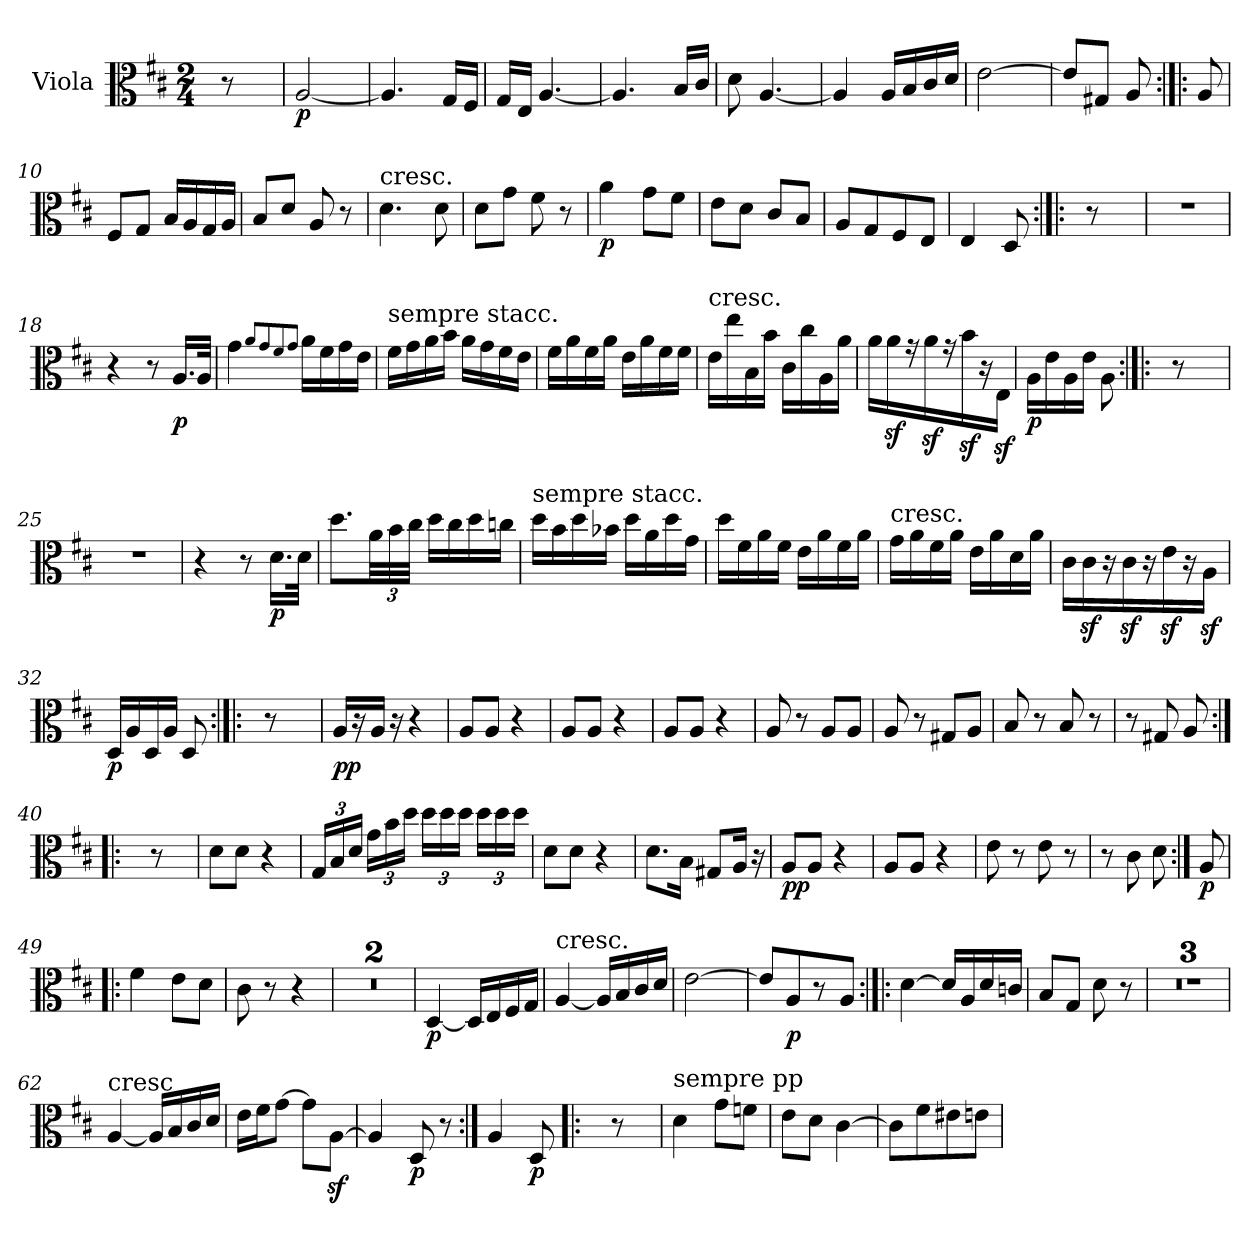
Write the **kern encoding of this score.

**kern	**dynam
*part1	*part1
*staff1	*staff1
*I"Viola	*
*I'Vla	*
*clefC3	*
*k[f#c#]	*
*D:	*
*M2/4	*
*MM55	*
=	=
8r	.
=2	=2
!	!LO:DY:b
[2A/	p
=3	=3
4.A/]	.
16G/LL	.
16F#/JJ	.
=4	=4
16G/LL	.
16E/JJ	.
[4.A/	.
=5	=5
4.A/]	.
16B/LL	.
16c#/JJ	.
=6	=6
8d\	.
[4.A/	.
=7	=7
4A/]	.
16A/LL	.
16B/	.
16c#/	.
16d/JJ	.
=8	=8
[2e\	.
=9	=9
8e/L]	.
8G#X/J	.
8A/	.
=9X1:|!|:	=9X1:|!|:
8A/	.
!!LO:LB:g=z
=10	=10
8F#/L	.
8G/J	.
16B/LL	.
16A/	.
16G/	.
16A/JJ	.
=11	=11
8B/L	.
8d/J	.
8A/	.
8r	.
=12	=12
!LO:TX:a:t=cresc.	!
4.d\	.
8d\	.
=13	=13
8d\L	.
8g\J	.
8f#\	.
8r	.
=14	=14
!	!LO:DY:b
4a\	p
8g\L	.
8f#\J	.
=15	=15
8e\L	.
8d\J	.
8c#/L	.
8B/J	.
=16	=16
8A/L	.
8G/	.
8F#/	.
8E/J	.
=17	=17
4E/	.
8D/	.
=17X2:|!|:	=17X2:|!|:
8r	.
=17X3	=17X3
2r	.
!!LO:LB:g=z
=18	=18
4r	.
8r	.
!	!LO:DY:b
16.A/LL	p
32A/JJk	.
=19	=19
4g\	.
8qa/L	.
8qg/	.
8qf#/	.
8qg/J	.
16a\LL	.
16f#\	.
16g\	.
16e\JJ	.
=20	=20
!LO:TX:a:t=sempre stacc.	!
16f#\LL	.
16g\	.
16a\	.
16b\JJ	.
16a\LL	.
16g\	.
16f#\	.
16e\JJ	.
=21	=21
16f#\LL	.
16a\	.
16f#\	.
16a\JJ	.
16e\LL	.
16a\	.
16f#\	.
16f#\JJ	.
=22	=22
!LO:TX:a:t=cresc.	!
16e\LL	.
16ee\	.
16B\	.
16b\JJ	.
16c#\LL	.
16cc#\	.
16A\	.
16a\JJ	.
=23	=23
16a\LL	.
16az<\J	.
16r	.
16az<\k	.
16r	.
16bz<\k	.
16r	.
16Ez<\Jk	.
!!LO:LB:g=z
=24	=24
!	!LO:DY:b
16A\LL	p
16e\	.
16A\	.
16e\JJ	.
8A\	.
=24X4:|!|:	=24X4:|!|:
8r	.
=25	=25
2r	.
=26	=26
4r	.
8r	.
!	!LO:DY:b
16.d\LL	p
32d\JJk	.
=27	=27
8.dd\L	.
*Xbrackettup	*
48a\LL	.
48b\	.
48cc#\JJJ	.
16dd\LL	.
16cc#\	.
16dd\	.
16ccn\JJ	.
=28	=28
!LO:TX:a:t=sempre stacc.	!
16dd\LL	.
16b\	.
16dd\	.
16b-X\JJ	.
16dd\LL	.
16a\	.
16dd\	.
16g\JJ	.
=29	=29
16dd\LL	.
16f#\	.
16a\	.
16f#\JJ	.
16e\LL	.
16a\	.
16f#\	.
16a\JJ	.
!!LO:LB:g=z
=30	=30
!LO:TX:a:t=cresc.	!
16g\LL	.
16a\	.
16f#\	.
16a\JJ	.
16e\LL	.
16a\	.
16d\	.
16a\JJ	.
=31	=31
16c#\LL	.
16c#z<\J	.
16r	.
16c#z<\k	.
16r	.
16ez<\k	.
16r	.
16Az<\Jk	.
=32	=32
!	!LO:DY:b
16D/LL	p
16A/	.
16D/	.
16A/JJ	.
8D/	.
=32X5:|!|:	=32X5:|!|:
8r	.
=33	=33
!	!LO:DY:b
16A/KL	pp
16r	.
16A/Jk	.
16r	.
4r	.
=34	=34
8A/L	.
8A/J	.
4r	.
=35	=35
8A/L	.
8A/J	.
4r	.
=36	=36
8A/L	.
8A/J	.
4r	.
!!LO:LB:g=z
=37	=37
8A/	.
8r	.
8A/L	.
8A/J	.
=38	=38
8A/	.
8r	.
8G#X/L	.
8A/J	.
=39	=39
8B/	.
8r	.
8B/	.
8r	.
=40	=40
8r	.
8G#X/	.
8A/	.
=40X6:|!|:	=40X6:|!|:
8r	.
=41	=41
8d\L	.
8d\J	.
4r	.
=42	=42
24G/LL	.
24B/	.
24d/JJ	.
24g\LL	.
24b\	.
24dd\JJ	.
24dd\LL	.
24dd\	.
24dd\JJ	.
24dd\LL	.
24dd\	.
24dd\JJ	.
=43	=43
8d\L	.
8d\J	.
4r	.
!!LO:LB:g=z
=44	=44
8.d\L	.
16B\Jk	.
8G#X/L	.
16A/Jk	.
16r	.
=45	=45
!	!LO:DY:b
8A/L	pp
8A/J	.
4r	.
=46	=46
8A/L	.
8A/J	.
4r	.
=47	=47
8e\	.
8r	.
8e\	.
8r	.
=48	=48
8r	.
8c#\	.
8d\	.
=48X7:|!	=48X7:|!
!	!LO:DY:b
8A/	p
=49!|:	=49!|:
4f#\	.
8e\L	.
8d\J	.
=50	=50
8c#\	.
8r	.
4r	.
=51	=51
2r	.
=52	=52
2r	.
!!LO:LB:g=z
=53	=53
!	!LO:DY:b
[4D/	p
16D/LL]	.
16E/	.
16F#/	.
16G/JJ	.
=54	=54
!LO:TX:a:t=cresc.	!
[4A/	.
16A/LL]	.
16B/	.
16c#/	.
16d/JJ	.
=55	=55
[2e\	.
=56	=56
8e/L]	.
!	!LO:DY:b
8A/	p
8r	.
8A/J	.
=57:|!|:	=57:|!|:
[4d\	.
16d/LL]	.
16A/	.
16d/	.
16cn/JJ	.
=58	=58
8B/L	.
8G/J	.
8d\	.
8r	.
=59	=59
2r	.
=60	=60
2r	.
=61	=61
2r	.
=62	=62
!LO:TX:a:t=cresc	!
[4A/	.
16A/LL]	.
16B/	.
16c#/	.
16d/JJ	.
!!LO:LB:g=z
=63	=63
16e\LL	.
16f#\J	.
[8g\J	.
8g\L]	.
[8Az<\J	.
=64	=64
4A/]	.
!	!LO:DY:b
8D/	p
8r	.
=65:|!	=65:|!
4A/	.
!	!LO:DY:b
8D/	p
=65X8!|:	=65X8!|:
8r	.
=65X9	=65X9
!LO:TX:a:t=sempre pp	!
4d\	.
8g\L	.
8fn\J	.
=66	=66
8e\L	.
8d\J	.
[4c#\	.
=67	=67
8c#\L]	.
8f#\	.
8e#X\	.
8en\J	.
=	=
*-	*-
